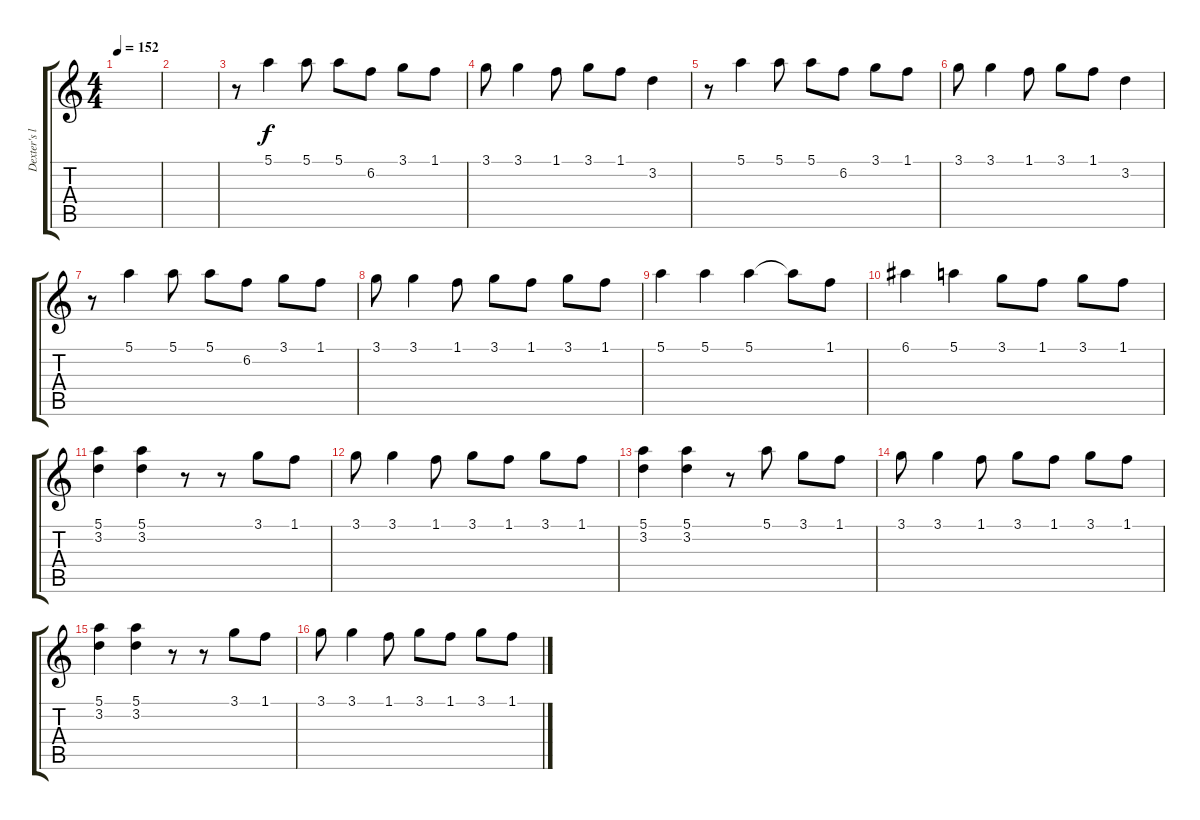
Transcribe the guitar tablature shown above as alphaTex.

\track ("Dexter's lyrics" "Dexter's l") {instrument electricguitarclean}
\staff {score tabs}
\tuning (E4 B3 G3 D3 A2 E2) {hide}
\ts (4 4)
\tempo 152
\clef g2
\ks c
|
|
r.8 5.1.4 5.1.8 5.1.8 6.2.8 3.1.8 1.1.8 |
3.1.8 3.1.4 1.1.8 3.1.8 1.1.8 3.2.4 |
r.8 5.1.4 5.1.8 5.1.8 6.2.8 3.1.8 1.1.8 |
3.1.8 3.1.4 1.1.8 3.1.8 1.1.8 3.2.4 |
r.8 5.1.4 5.1.8 5.1.8 6.2.8 3.1.8 1.1.8 |
3.1.8 3.1.4 1.1.8 3.1.8 1.1.8 3.1.8 1.1.8 |
5.1.4 5.1.4 5.1.4 5.1{t}.8 1.1.8 |
6.1.4 5.1.4 3.1.8 1.1.8 3.1.8 1.1.8 |
(5.1 3.2).4 (5.1 3.2).4 r.8 r.8 3.1.8 1.1.8 |
3.1.8 3.1.4 1.1.8 3.1.8 1.1.8 3.1.8 1.1.8 |
(5.1 3.2).4 (5.1 3.2).4 r.8 5.1.8 3.1.8 1.1.8 |
3.1.8 3.1.4 1.1.8 3.1.8 1.1.8 3.1.8 1.1.8 |
(5.1 3.2).4 (5.1 3.2).4 r.8 r.8 3.1.8 1.1.8 |
3.1.8 3.1.4 1.1.8 3.1.8 1.1.8 3.1.8 1.1.8
